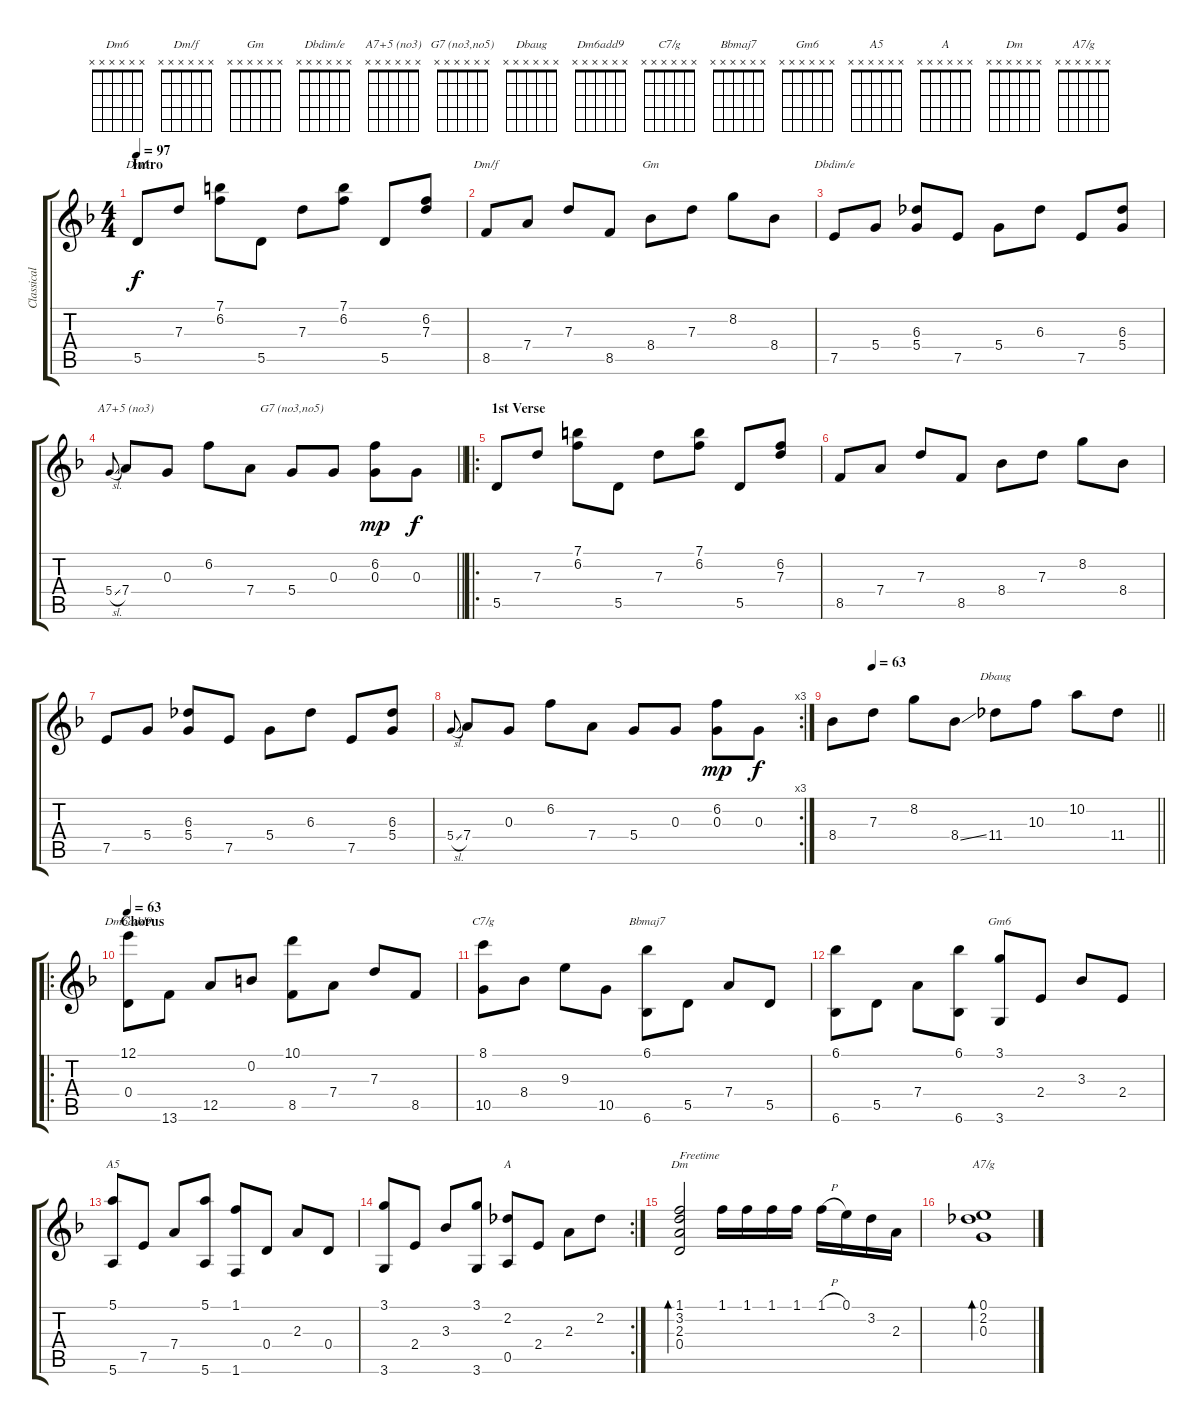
\track ("Classical" "Classical") {instrument acousticguitarnylon}
\staff {score tabs}
\tuning (E4 B3 G3 D3 A2 E2) {hide}
\chord ("Dm6" x x x x x x)
\chord ("Dm/f" x x x x x x)
\chord ("Gm" x x x x x x)
\chord ("Dbdim/e" x x x x x x)
\chord ("A7+5 (no3)" x x x x x x)
\chord ("G7 (no3,no5)" x x x x x x)
\chord ("Dbaug" x x x x x x)
\chord ("Dm6add9" x x x x x x)
\chord ("C7/g" x x x x x x)
\chord ("Bbmaj7" x x x x x x)
\chord ("Gm6" x x x x x x)
\chord ("A5" x x x x x x)
\chord ("A" x x x x x x)
\chord ("Dm" x x x x x x)
\chord ("A7/g" x x x x x x)
\ts (4 4)
\section ("" "Intro")
\tempo 97
\clef g2
\ks dminor
5.5.8{ch "Dm6" dy f instrument acousticguitarnylon} 7.3.8 (7.1 6.2).8 5.5.8 7.3.8 (7.1 6.2).8 5.5.8 (6.2 7.3).8 |
8.5.8{ch "Dm/f"} 7.4.8 7.3.8 8.5.8 8.4.8{ch "Gm"} 7.3.8 8.2.8 8.4.8 |
7.5.8{ch "Dbdim/e"} 5.4.8 (6.3 5.4).8 7.5.8 5.4.8 6.3.8 7.5.8 (6.3 5.4).8 |
\barLineRight lightlight
5.4{sl}.8{gr onbeat} 7.4.8{ch "A7+5 (no3)"} 0.3.8 6.2.8 7.4.8 5.4.8{ch "G7 (no3,no5)"} 0.3.8 (6.2 0.3).8{dy mp} 0.3.8{dy f} |
\ro
\section ("" "1st Verse")
5.5.8 7.3.8 (7.1 6.2).8 5.5.8 7.3.8 (7.1 6.2).8 5.5.8 (6.2 7.3).8 |
8.5.8 7.4.8 7.3.8 8.5.8 8.4.8 7.3.8 8.2.8 8.4.8 |
7.5.8 5.4.8 (6.3 5.4).8 7.5.8 5.4.8 6.3.8 7.5.8 (6.3 5.4).8 |
\rc 3
5.4{sl}.8{gr onbeat} 7.4.8 0.3.8 6.2.8 7.4.8 5.4.8 0.3.8 (6.2 0.3).8{dy mp} 0.3.8{dy f} |
\tempo (63 0.125)
\barLineRight lightlight
8.4.8 7.3.8 8.2.8 8.4{ss}.8 11.4.8{ch "Dbaug"} 10.3.8 10.2.8 11.4.8 |
\ro
\section ("" "Chorus")
\tempo 63
(12.1 0.4).8{ch "Dm6add9"} 13.6.8 12.5.8 0.2.8 (10.1 8.5).8 7.4.8 7.3.8 8.5.8 |
(8.1 10.5).8{ch "C7/g"} 8.4.8 9.3.8 10.5.8 (6.1 6.6).8{ch "Bbmaj7"} 5.5.8 7.4.8 5.5.8 |
(6.1 6.6).8 5.5.8 7.4.8 (6.1 6.6).8 (3.1 3.6).8{ch "Gm6"} 2.4.8 3.3.8 2.4.8 |
(5.1 5.6).8{ch "A5"} 7.5.8 7.4.8 (5.1 5.6).8 (1.1 1.6).8 0.4.8 2.3.8 0.4.8 |
\rc 2
(3.1 3.6).8 2.4.8 3.3.8 (3.1 3.6).8 (2.2 0.5).8{ch "A"} 2.4.8 2.3.8 2.2.8 |
(1.1 3.2 2.3 0.4).2{bd 240 ch "Dm" txt "Freetime"} 1.1.16 1.1.16{beam merge} 1.1.16 1.1.16{beam split} 1.1{h}.16 0.1.16{beam merge} 3.2.16 2.3.16 |
(0.1 2.2 0.3).1{bd 240 ch "A7/g"}
